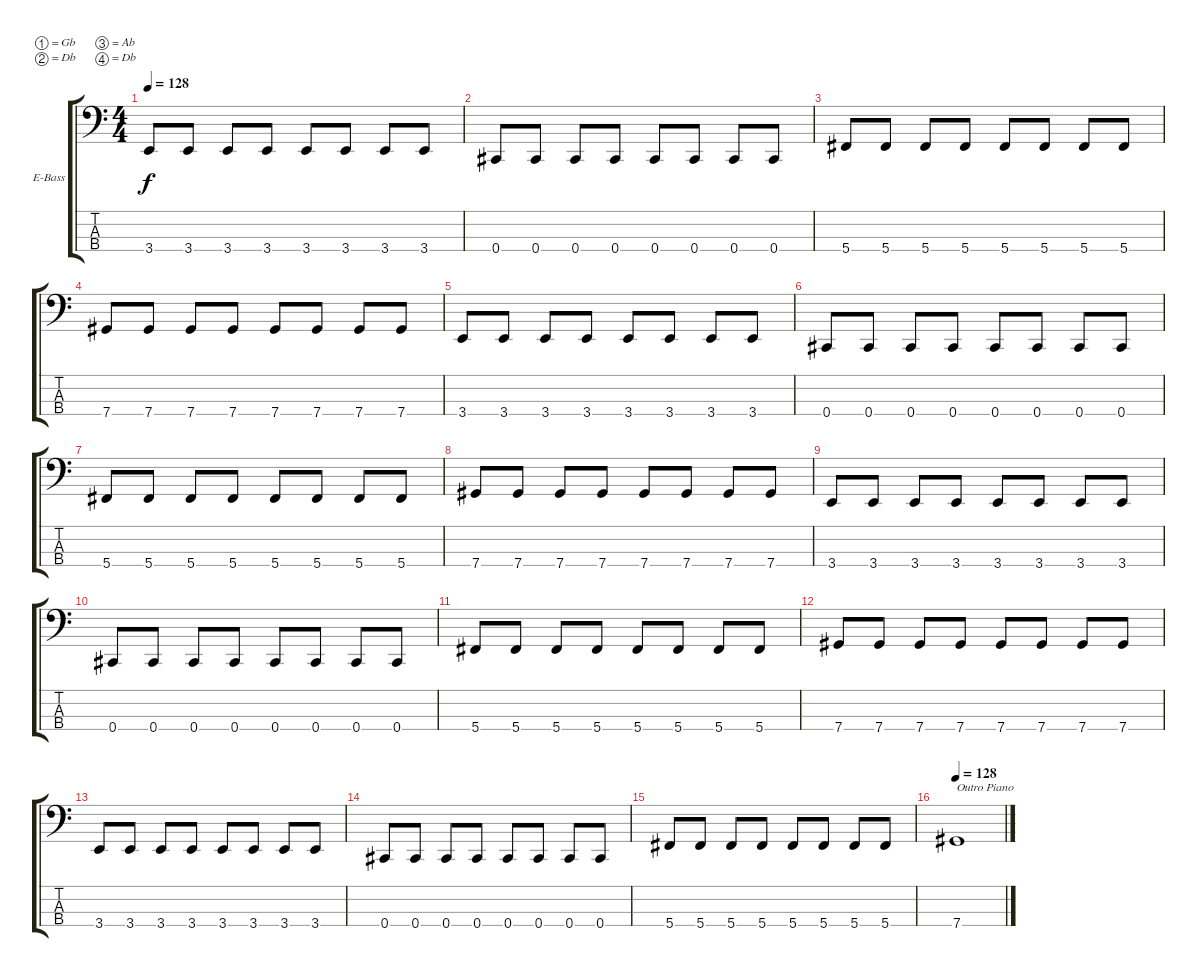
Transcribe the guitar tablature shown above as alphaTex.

\bracketExtendMode groupsimilarinstruments
\firstSystemTrackNameOrientation horizontal
\otherSystemsTrackNameOrientation horizontal
\track ("Bass" "E-Bass") {instrument electricbassfinger}
\staff {score tabs}
\tuning (Gb2 Db2 Ab1 Db1)
\ts (4 4)
\tempo 128
\clef f4
\ks c
3.4.8{dy f} 3.4.8 3.4.8 3.4.8 3.4.8 3.4.8 3.4.8 3.4.8 |
0.4.8 0.4.8 0.4.8 0.4.8 0.4.8 0.4.8 0.4.8 0.4.8 |
5.4.8 5.4.8 5.4.8 5.4.8 5.4.8 5.4.8 5.4.8 5.4.8 |
7.4.8 7.4.8 7.4.8 7.4.8 7.4.8 7.4.8 7.4.8 7.4.8 |
3.4.8 3.4.8 3.4.8 3.4.8 3.4.8 3.4.8 3.4.8 3.4.8 |
0.4.8 0.4.8 0.4.8 0.4.8 0.4.8 0.4.8 0.4.8 0.4.8 |
5.4.8 5.4.8 5.4.8 5.4.8 5.4.8 5.4.8 5.4.8 5.4.8 |
7.4.8 7.4.8 7.4.8 7.4.8 7.4.8 7.4.8 7.4.8 7.4.8 |
3.4.8 3.4.8 3.4.8 3.4.8 3.4.8 3.4.8 3.4.8 3.4.8 |
0.4.8 0.4.8 0.4.8 0.4.8 0.4.8 0.4.8 0.4.8 0.4.8 |
5.4.8 5.4.8 5.4.8 5.4.8 5.4.8 5.4.8 5.4.8 5.4.8 |
7.4.8 7.4.8 7.4.8 7.4.8 7.4.8 7.4.8 7.4.8 7.4.8 |
3.4.8 3.4.8 3.4.8 3.4.8 3.4.8 3.4.8 3.4.8 3.4.8 |
0.4.8 0.4.8 0.4.8 0.4.8 0.4.8 0.4.8 0.4.8 0.4.8 |
5.4.8 5.4.8 5.4.8 5.4.8 5.4.8 5.4.8 5.4.8 5.4.8 |
\tempo 128
7.4.1{txt "Outro Piano"}
